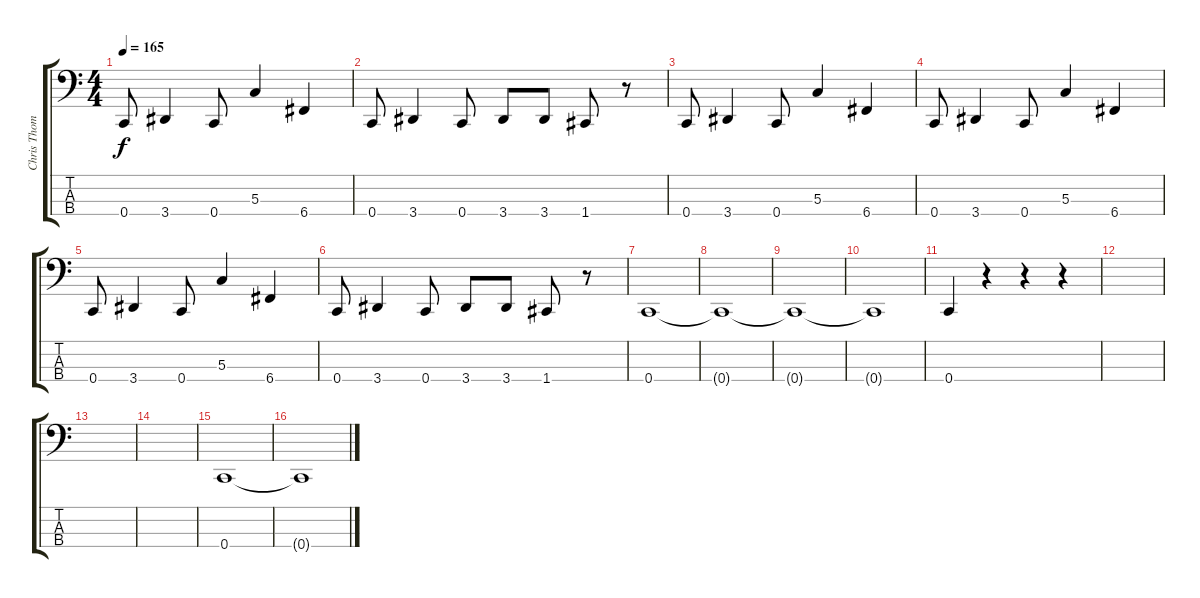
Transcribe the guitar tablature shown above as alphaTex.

\track ("Chris Thomson" "Chris Thom") {instrument electricbasspick}
\staff {score tabs}
\tuning (F2 C2 G1 C1) {hide}
\ts (4 4)
\tempo 165
\clef f4
\ks c
0.4.8{dy f} 3.4.4 0.4.8 5.3.4 6.4.4 |
0.4.8 3.4.4 0.4.8 3.4.8 3.4.8 1.4.8 r.8 |
0.4.8 3.4.4 0.4.8 5.3.4 6.4.4 |
0.4.8 3.4.4 0.4.8 5.3.4 6.4.4 |
0.4.8 3.4.4 0.4.8 5.3.4 6.4.4 |
0.4.8 3.4.4 0.4.8 3.4.8 3.4.8 1.4.8 r.8 |
0.4.1 |
0.4{t}.1 |
0.4{t}.1 |
0.4{t}.1 |
0.4.4 r.4 r.4 r.4 |
|
|
|
0.4.1 |
0.4{t}.1
